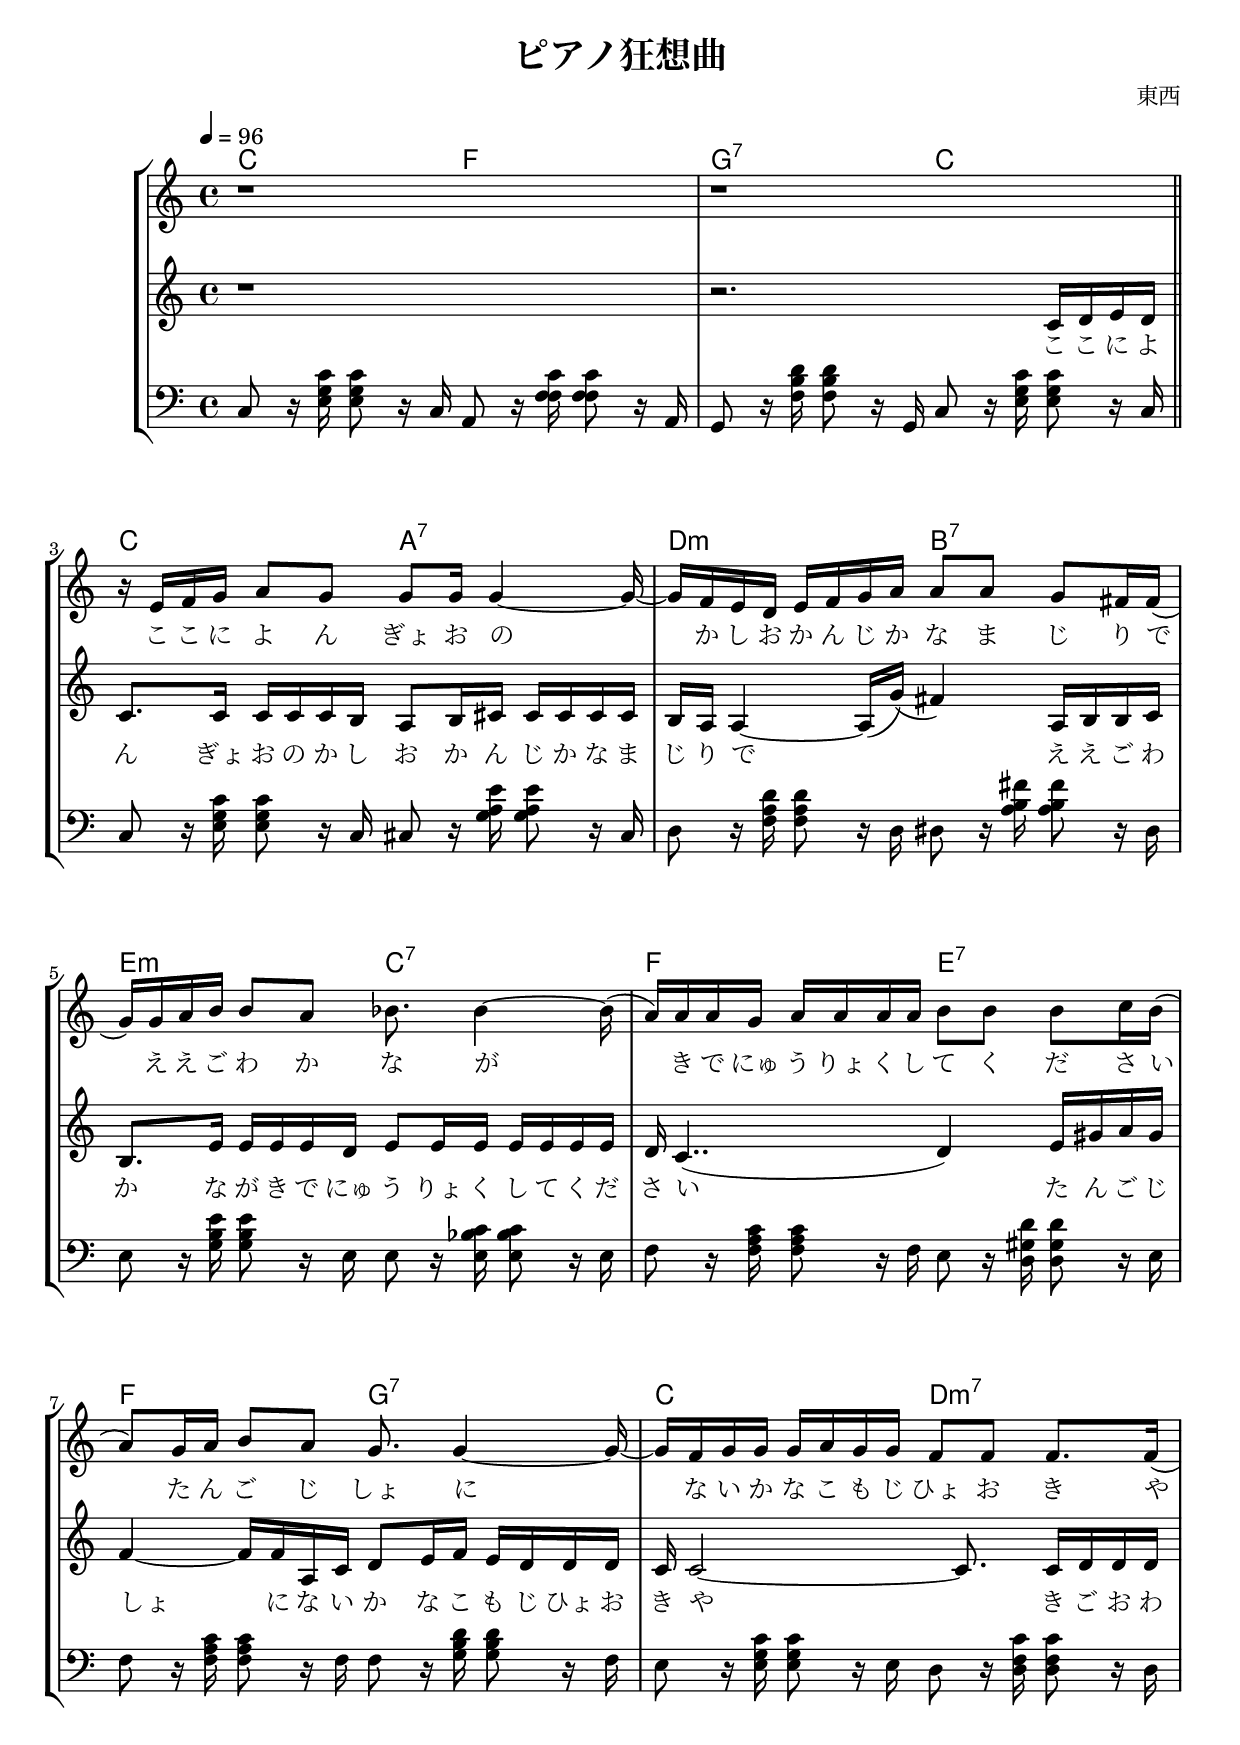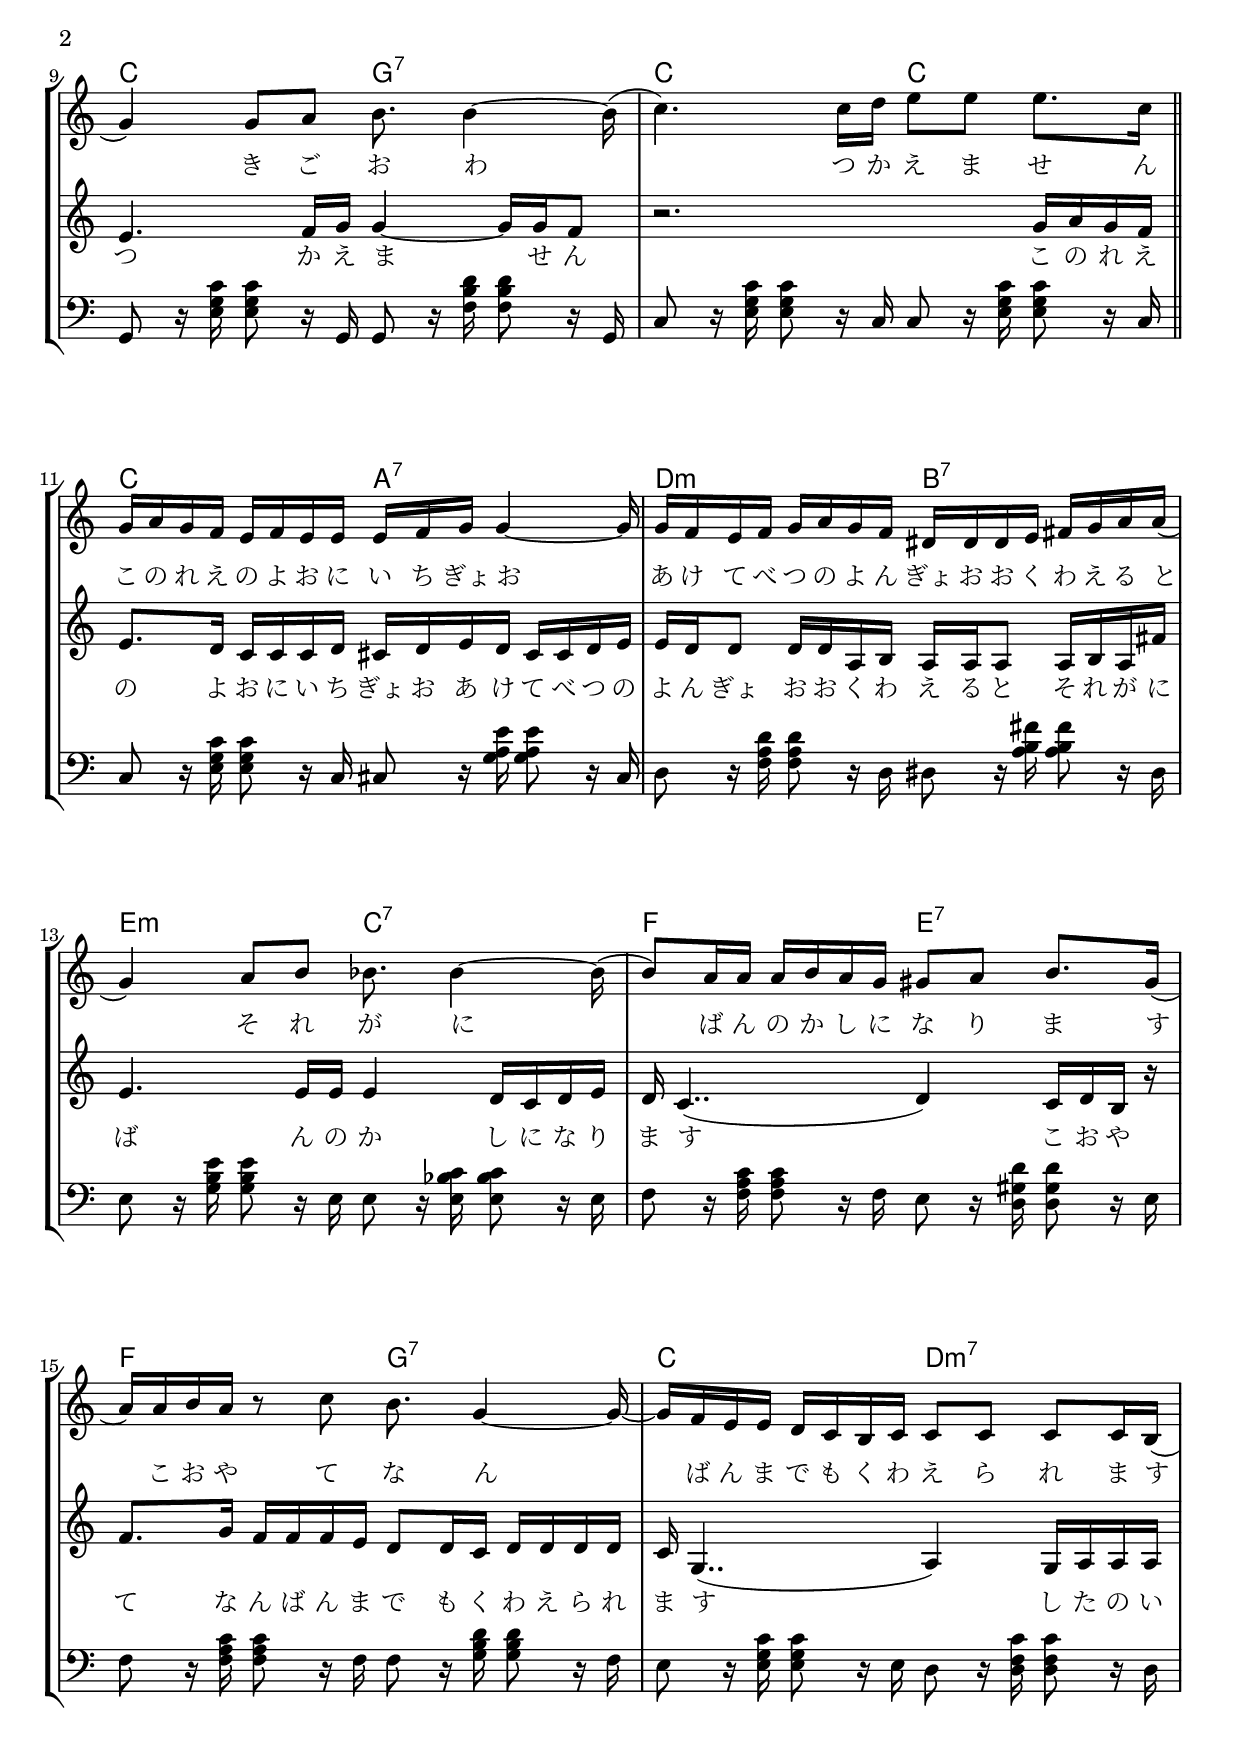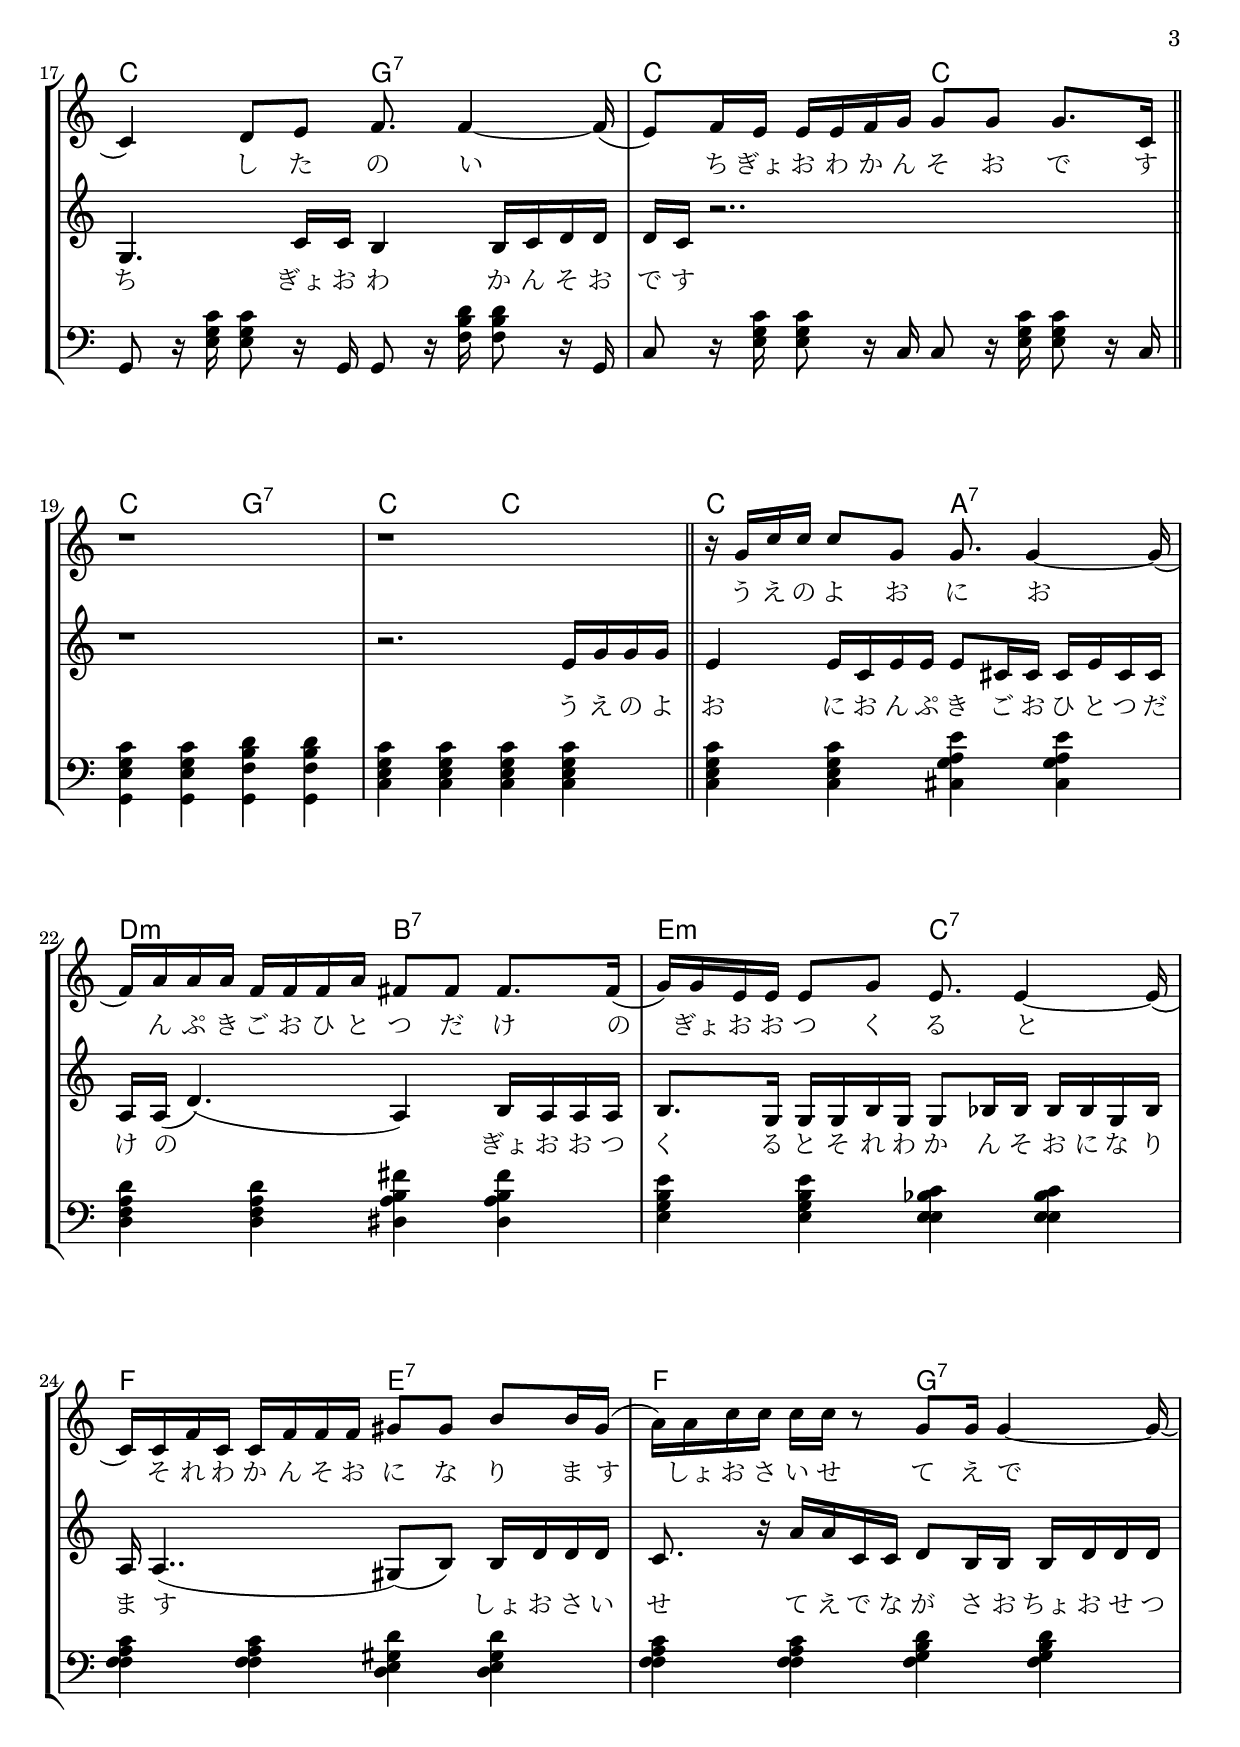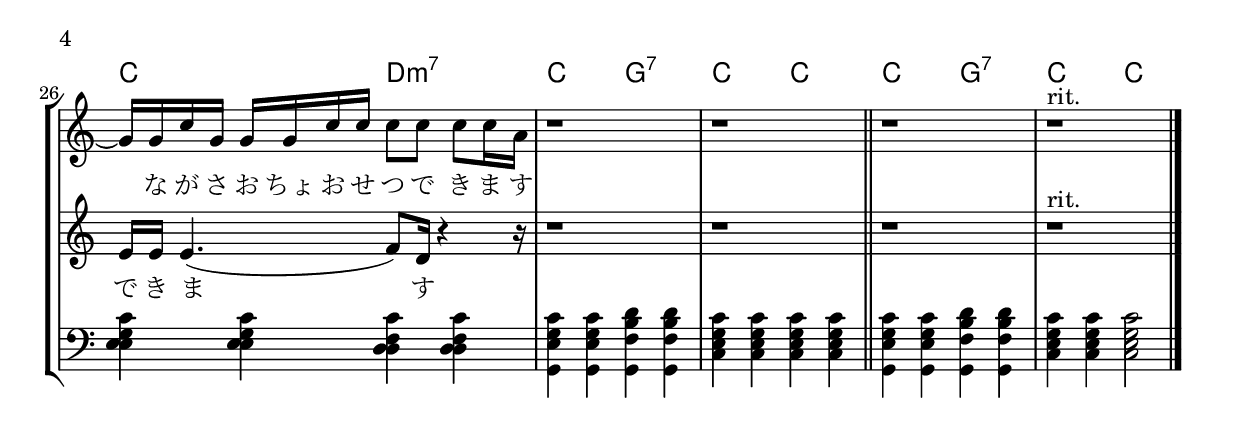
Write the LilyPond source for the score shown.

\version "2.12.1"

\header {
	title = \markup {ピアノ狂想曲}
	composer = \markup \center-column {東西}
}

harmony = \chordmode {
	c2 f g:7 c 

	c a:7 d:m b:7 e:m c:7 f e:7 f g:7 c d:min7 c g:7 c c 

	c a:7 d:m b:7 e:m c:7 f e:7 f g:7 c d:min7 c g:7 c c 

	c g:7 c c 

	c a:7 d:m b:7 e:m c:7 f e:7 f g:7 c d:min7 c g:7 c c 

	c g:7 c c 
}

melody = {
	\key c \major
	\tempo 4 = 96
	r1 | r1   
	\set Staff.midiInstrument = #"Bright Acoustic"
	r16 e'16  f'16  g'16  a'8  g'8  g'8  g'16  g'4~g'16~ 
	g'16  f'16  e'16  d'16  e'16  f'16  g'16  a'16  a'8  a'8  g'8  fis'16  fis'16 
	(g'16)  g'16  a'16  b'16  b'8  a'8  bes'8.  bes'4~bes'16 
	(a'16)  a'16  a'16  g'16  a'16  a'16  a'16  a'16  b'8  b'8  b'8  c''16  b'16 
	(a'8)  g'16  a'16  b'8  a'8  g'8.  g'4~g'16~ 
	g'16  f'16  g'16  g'16  g'16  a'16  g'16  g'16  f'8  f'8  f'8.  f'16 
	(g'4)  g'8  a'8  b'8.  b'4~b'16 
	(c''4.)  c''16  d''16  e''8  e''8  e''8.  c''16
	\set Staff.midiInstrument = #"Bright Acoustic"
	 g'16  a'16  g'16  f'16  e'16  f'16  e'16  e'16  e'16  f'16  g'16  g'4~g'16 
	g'16  f'16  e'16  f'16  g'16  a'16  g'16  f'16  dis'16  dis'16  dis'16  e'16  fis'16  g'16  a'16  a'16 
	(g'4)  a'8  b'8  bes'8.  bes'4~bes'16 
	(b'8)  a'16  a'16  a'16  b'16  a'16  g'16  gis'8  a'8  b'8.  gis'16 
	(a'16)  a'16  b'16  a'16  r8  c''8  b'8.  g'4~g'16~ 
	g'16  f'16  e'16  e'16  d'16  c'16  b16  c'16  c'8  c'8  c'8  c'16  b16 
	(c'4)  d'8  e'8  f'8.  f'4~f'16 
	(e'8)  f'16  e'16  e'16  e'16  f'16  g'16  g'8  g'8  g'8.  c'16
	r1 | r1   
	\set Staff.midiInstrument = #"Bright Acoustic"
	r16 g'16  c''16  c''16  c''8  g'8  g'8.  g'4~g'16 
	(f'16)  a'16  a'16  a'16  f'16  f'16  f'16  a'16  fis'8  fis'8  fis'8.  fis'16 
	(g'16)  g'16  e'16  e'16  e'8  g'8  e'8.  e'4~e'16 
	(c'16)  c'16  f'16  c'16  c'16  f'16  f'16  f'16  gis'8  gis'8  b'8  b'16  gis'16 
	(a'16)  a'16  c''16  c''16  c''16  c''16  r8  g'8  g'16  g'4~g'16~ 
	g'16  g'16  c''16  g'16  g'16  g'16  c''16  c''16  c''8  c''8  c''8  c''16  a'16
	r1 r1 	r1 | r1^"rit." \bar "|."
}

words = \lyricmode {
	
	こ  こ  に  よ  ん  ぎょ  お  の  か  し  お  か  ん  じ  か  な  ま  じ  り  で  え  え  ご  わ  か  な  が  き  で  にゅ  う  りょ  く  し  て  く  だ  さ  い  た  ん  ご  じ  しょ  に  な  い  か  な  こ  も  じ  ひょ  お  き  や  き  ご  お  わ  つ  か  え  ま  せ  ん  
	こ  の  れ  え  の  よ  お  に  い  ち  ぎょ  お  あ  け  て  べ  つ  の  よ  ん  ぎょ  お  お  く  わ  え  る  と  そ  れ  が  に  ば  ん  の  か  し  に  な  り  ま  す  こ  お  や  て  な  ん  ば  ん  ま  で  も  く  わ  え  ら  れ  ま  す  し  た  の  い  ち  ぎょ  お  わ  か  ん  そ  お  で  す  
	
	う  え  の  よ  お  に  お  ん  ぷ  き  ご  お  ひ  と  つ  だ  け  の  ぎょ  お  お  つ  く  る  と  そ  れ  わ  か  ん  そ  お  に  な  り  ま  す  しょ  お  さ  い  せ  て  え  で  な  が  さ  お  ちょ  お  せ  つ  で  き  ま  す  
	
}

secondmelody = {
	\key c \major
	\tempo 4 = 96
	r1 | r2. 
	\set Staff.midiInstrument = #"Bright Acoustic"
	c'16  d'16  e'16  d'16 
	c'8.  c'16  c'16  c'16  c'16  b16  a8  b16  cis'16  cis'16  cis'16  cis'16  cis'16 
	b16  a16  a4~a16  (g'16)  (fis'4)  a16  b16  b16  c'16 
	b8.  e'16  e'16  e'16  e'16  d'16  e'8  e'16  e'16  e'16  e'16  e'16  e'16 
	d'16  c'4..  (d'4)  e'16  gis'16  a'16  gis'16 
	f'4~f'16  f'16  a16  c'16  d'8  e'16  f'16  e'16  d'16  d'16  d'16 
	c'16  c'2~c'8.  c'16  d'16  d'16  d'16 
	e'4.  f'16  g'16  g'4~g'16  g'16  f'8
	r2. 	\set Staff.midiInstrument = #"Bright Acoustic"
	g'16  a'16  g'16  f'16 
	e'8.  d'16  c'16  c'16  c'16  d'16  cis'16  d'16  e'16  d'16  cis'16  cis'16  d'16  e'16 
	e'16  d'16  d'8  d'16  d'16  a16  b16  a16  a16  a8  a16  b16  a16  fis'16 
	e'4.  e'16  e'16  e'4  d'16  c'16  d'16  e'16 
	d'16  c'4..  (d'4)  c'16  d'16  b16  r16 
	f'8.  g'16  f'16  f'16  f'16  e'16  d'8  d'16  c'16  d'16  d'16  d'16  d'16 
	c'16  g4..  (a4)  g16  a16  a16  a16 
	g4.  c'16  c'16  b4  b16  c'16  d'16  d'16 
	d'16  c'16  	r2.. 	r1 | r2. 
	\set Staff.midiInstrument = #"Bright Acoustic"
	e'16  g'16  g'16  g'16 
	e'4  e'16  c'16  e'16  e'16  e'8  cis'16  cis'16  cis'16  e'16  cis'16  cis'16 
	a16  a16  (d'4.)  (a4)  b16  a16  a16  a16 
	b8.  g16  g16  g16  b16  g16  g8  bes16  bes16  bes16  bes16  g16  bes16 
	a16  a4..  (gis8)  (b8)  b16  d'16  d'16  d'16 
	c'8.  r16  a'16  a'16  c'16  c'16  d'8  b16  b16  b16  d'16  d'16  d'16 
	e'16  e'16  e'4.  (f'8)  d'16  	r4~r16 r1 r1 	r1 | r1^"rit." \bar "|."
}

secondwords = \lyricmode {
	
	こ  こ  に  よ  ん  ぎょ  お  の  か  し  お  か  ん  じ  か  な  ま  じ  り  で  え  え  ご  わ  か  な  が  き  で  にゅ  う  りょ  く  し  て  く  だ  さ  い  た  ん  ご  じ  しょ  に  な  い  か  な  こ  も  じ  ひょ  お  き  や  き  ご  お  わ  つ  か  え  ま  せ  ん  
	こ  の  れ  え  の  よ  お  に  い  ち  ぎょ  お  あ  け  て  べ  つ  の  よ  ん  ぎょ  お  お  く  わ  え  る  と  そ  れ  が  に  ば  ん  の  か  し  に  な  り  ま  す  こ  お  や  て  な  ん  ば  ん  ま  で  も  く  わ  え  ら  れ  ま  す  し  た  の  い  ち  ぎょ  お  わ  か  ん  そ  お  で  す  
	
	う  え  の  よ  お  に  お  ん  ぷ  き  ご  お  ひ  と  つ  だ  け  の  ぎょ  お  お  つ  く  る  と  そ  れ  わ  か  ん  そ  お  に  な  り  ま  す  しょ  お  さ  い  せ  て  え  で  な  が  さ  お  ちょ  お  せ  つ  で  き  ま  す  
	
}

tempochange = {
	\tempo 4 = 96
	r1 | r1 \bar "||"
	\tempo 4 = 96
	r1 | r1 | r1 | r1 | r1 | r1 | r1 | r1 \bar "||"
	\tempo 4 = 96
	r1 | r1 | r1 | r1 | r1 | r1 | r1 | r1 \bar "||"
	\tempo 4 = 96
	r1 | r1 \bar "||"
	\tempo 4 = 96
	r1 | r1 | r1 | r1 | r1 | r1 | r1 | r1 \bar "||"
	\tempo 4 = 96
	r1 | \tempo 4 = 72 r2 \tempo 4 = 64 r2 \bar "|."
}

mainacc = {
	\clef bass
	\set Staff.midiInstrument = #"Bright Acoustic"
	\key c \major
	\tempo 4 = 96
	c8 r16 <e g c'>16 <e g c'>8 r16 c16
	a,8 r16 <f f c'>16 <f f c'>8 r16 a,16
	g,8 r16 <f b d'>16 <f b d'>8 r16 g,16
	c8 r16 <e g c'>16 <e g c'>8 r16 c16
	\bar "||"

	\set Staff.midiInstrument = #"Bright Acoustic"
	c8 r16 <e g c'>16 <e g c'>8 r16 c16
	cis8 r16 <g a e'>16 <g a e'>8 r16 cis16
	d8 r16 <f a d'>16 <f a d'>8 r16 d16
	dis8 r16 <a b fis'>16 <a b fis'>8 r16 dis16
	e8 r16 <g b e'>16 <g b e'>8 r16 e16
	e8 r16 <e bes c'>16 <e bes c'>8 r16 e16
	f8 r16 <f a c'>16 <f a c'>8 r16 f16
	e8 r16 <d gis d'>16 <d gis d'>8 r16 e16
	f8 r16 <f a c'>16 <f a c'>8 r16 f16
	f8 r16 <g b d'>16 <g b d'>8 r16 f16
	e8 r16 <e g c'>16 <e g c'>8 r16 e16
	d8 r16 <d f c'>16 <d f c'>8 r16 d16
	g,8 r16 <e g c'>16 <e g c'>8 r16 g,16
	g,8 r16 <f b d'>16 <f b d'>8 r16 g,16
	c8 r16 <e g c'>16 <e g c'>8 r16 c16
	c8 r16 <e g c'>16 <e g c'>8 r16 c16
	\bar "||"

	\set Staff.midiInstrument = #"Bright Acoustic"
	c8 r16 <e g c'>16 <e g c'>8 r16 c16
	cis8 r16 <g a e'>16 <g a e'>8 r16 cis16
	d8 r16 <f a d'>16 <f a d'>8 r16 d16
	dis8 r16 <a b fis'>16 <a b fis'>8 r16 dis16
	e8 r16 <g b e'>16 <g b e'>8 r16 e16
	e8 r16 <e bes c'>16 <e bes c'>8 r16 e16
	f8 r16 <f a c'>16 <f a c'>8 r16 f16
	e8 r16 <d gis d'>16 <d gis d'>8 r16 e16
	f8 r16 <f a c'>16 <f a c'>8 r16 f16
	f8 r16 <g b d'>16 <g b d'>8 r16 f16
	e8 r16 <e g c'>16 <e g c'>8 r16 e16
	d8 r16 <d f c'>16 <d f c'>8 r16 d16
	g,8 r16 <e g c'>16 <e g c'>8 r16 g,16
	g,8 r16 <f b d'>16 <f b d'>8 r16 g,16
	c8 r16 <e g c'>16 <e g c'>8 r16 c16
	c8 r16 <e g c'>16 <e g c'>8 r16 c16
	\bar "||"

	\set Staff.midiInstrument = #"FX 5 (brightness)"
	<g, e g c'>4 <g, e g c'>4
	<g, f b d'>4 <g, f b d'>4
	<c e g c'>4 <c e g c'>4
	<c e g c'>4 <c e g c'>4
	\bar "||"

	\set Staff.midiInstrument = #"Bright Acoustic"
	<c e g c'>4 <c e g c'>4
	<cis g a e'>4 <cis g a e'>4
	<d f a d'>4 <d f a d'>4
	<dis a b fis'>4 <dis a b fis'>4
	<e g b e'>4 <e g b e'>4
	<e e bes c'>4 <e e bes c'>4
	<f f a c'>4 <f f a c'>4
	<e d gis d'>4 <e d gis d'>4
	<f f a c'>4 <f f a c'>4
	<f g b d'>4 <f g b d'>4
	<e e g c'>4 <e e g c'>4
	<d d f c'>4 <d d f c'>4
	<g, e g c'>4 <g, e g c'>4
	<g, f b d'>4 <g, f b d'>4
	<c e g c'>4 <c e g c'>4
	<c e g c'>4 <c e g c'>4
	\bar "||"

	\set Staff.midiInstrument = #"Bright Acoustic"
	<g, e g c'>4 <g, e g c'>4
	<g, f b d'>4 <g, f b d'>4
	<c e g c'>4 <c e g c'>4
	<c e g c'>2
	\bar "|."
}

subacc = {
	\clef bass
	\set Staff.midiInstrument = #"Bright Acoustic"
	\key c \major
	\tempo 4 = 96
	<e g c'>8 <e g c'>4 <e g c'>8
	<f f c'>8 <f f c'>4 <f f c'>8
	<f b d'>8 <f b d'>4 <f b d'>8
	<e g c'>8 <e g c'>4 <e g c'>8
	\bar "||"

	\set Staff.midiInstrument = #"Bright Acoustic"
	r8 c <e g c'>4
	r8 cis <g a e'>4
	r8 d <f a d'>4
	r8 dis <a b fis'>4
	r8 e <g b e'>4
	r8 e <e bes c'>4
	r8 f <f a c'>4
	r8 e <d gis d'>4
	r8 f <f a c'>4
	r8 f <g b d'>4
	r8 e <e g c'>4
	r8 d <d f c'>4
	r8 g, <e g c'>4
	r8 g, <f b d'>4
	r8 c <e g c'>4
	r8 c <e g c'>4
	\bar "||"

	\set Staff.midiInstrument = #"Bright Acoustic"
	r8 c <e g c'>4
	r8 cis <g a e'>4
	r8 d <f a d'>4
	r8 dis <a b fis'>4
	r8 e <g b e'>4
	r8 e <e bes c'>4
	r8 f <f a c'>4
	r8 e <d gis d'>4
	r8 f <f a c'>4
	r8 f <g b d'>4
	r8 e <e g c'>4
	r8 d <d f c'>4
	r8 g, <e g c'>4
	r8 g, <f b d'>4
	r8 c <e g c'>4
	r8 c <e g c'>4
	\bar "||"

	\set Staff.midiInstrument = #"Bright Acoustic"
	r8 <e g c'>4 <e g c'>8
	r8 <f b d'>4 <f b d'>8
	r8 <e g c'>4 <e g c'>8
	r8 <e g c'>4 <e g c'>8
	\bar "||"

	\set Staff.midiInstrument = #"Bright Acoustic"
	<e g c'>8 <e g c'>4 <e g c'>8
	<g a e'>8 <g a e'>4 <g a e'>8
	<f a d'>8 <f a d'>4 <f a d'>8
	<a b fis'>8 <a b fis'>4 <a b fis'>8
	<g b e'>8 <g b e'>4 <g b e'>8
	<e bes c'>8 <e bes c'>4 <e bes c'>8
	<f a c'>8 <f a c'>4 <f a c'>8
	<d gis d'>8 <d gis d'>4 <d gis d'>8
	<f a c'>8 <f a c'>4 <f a c'>8
	<g b d'>8 <g b d'>4 <g b d'>8
	<e g c'>8 <e g c'>4 <e g c'>8
	<d f c'>8 <d f c'>4 <d f c'>8
	<e g c'>8 <e g c'>4 <e g c'>8
	<f b d'>8 <f b d'>4 <f b d'>8
	<e g c'>8 <e g c'>4 <e g c'>8
	<e g c'>8 <e g c'>4 <e g c'>8
	\bar "||"

	\set Staff.midiInstrument = #"Bright Acoustic"
	<g, e g c'>4 <g, e g c'>4
	<g, f b d'>4 <g, f b d'>4
	<c e g c'>4 <c e g c'>4
	<c e g c'>2
	\bar "|."
}

percA = {
	\drummode {
	r1 |r1 \bar "||"
	r1 |r1 |r1 |r1 |r1 |r1 |r1 |r1 \bar "||"
	r1 |r1 |r1 |r1 |r1 |r1 |r1 |r1 \bar "||"
	r1 |r1 \bar "||"
	r1 |r1 |r1 |r1 |r1 |r1 |r1 |r1 \bar "||"
	r1 |r1 \bar "|."
	}
}

percB = {
	\drummode {
	r1 |r1 \bar "||"
	r1 |r1 |r1 |r1 |r1 |r1 |r1 |r1 \bar "||"
	r1 |r1 |r1 |r1 |r1 |r1 |r1 |r1 \bar "||"
	r1 |r1 \bar "||"
	r1 |r1 |r1 |r1 |r1 |r1 |r1 |r1 \bar "||"
	r1 |r1 \bar "|."
	}
}

percC = {
	\drummode {
	r1 |r1 \bar "||"
	r1 |r1 |r1 |r1 |r1 |r1 |r1 |r1 \bar "||"
	r1 |r1 |r1 |r1 |r1 |r1 |r1 |r1 \bar "||"
	r1 |r1 \bar "||"
	r1 |r1 |r1 |r1 |r1 |r1 |r1 |r1 \bar "||"
	r1 |r1 \bar "|."
	}
}

percD = {
	\drummode {
	r1 |r1 \bar "||"
	r1 |r1 |r1 |r1 |r1 |r1 |r1 |r1 \bar "||"
	r1 |r1 |r1 |r1 |r1 |r1 |r1 |r1 \bar "||"
	r1 |r1 \bar "||"
	r1 |r1 |r1 |r1 |r1 |r1 |r1 |r1 \bar "||"
	r1 |r1 \bar "|."
	}
}

percE = {
	\drummode {
	r1 |r1 \bar "||"
	r1 |r1 |r1 |r1 |r1 |r1 |r1 |r1 \bar "||"
	r1 |r1 |r1 |r1 |r1 |r1 |r1 |r1 \bar "||"
	r1 |r1 \bar "||"
	r1 |r1 |r1 |r1 |r1 |r1 |r1 |r1 \bar "||"
	r1 |r1 \bar "|."
	}
}

\score {
	<<
		\new StaffGroup <<
			\new ChordNames {\harmony}
			\new Voice = "melody" {\melody}
			\new Lyrics \lyricsto "melody" \words
			\new Voice = "secondmelody" {\secondmelody}
			\new Lyrics \lyricsto "secondmelody" \secondwords
			\new Staff = "mainacc" {\mainacc}
		>>
	>>
	\layout { }
}
